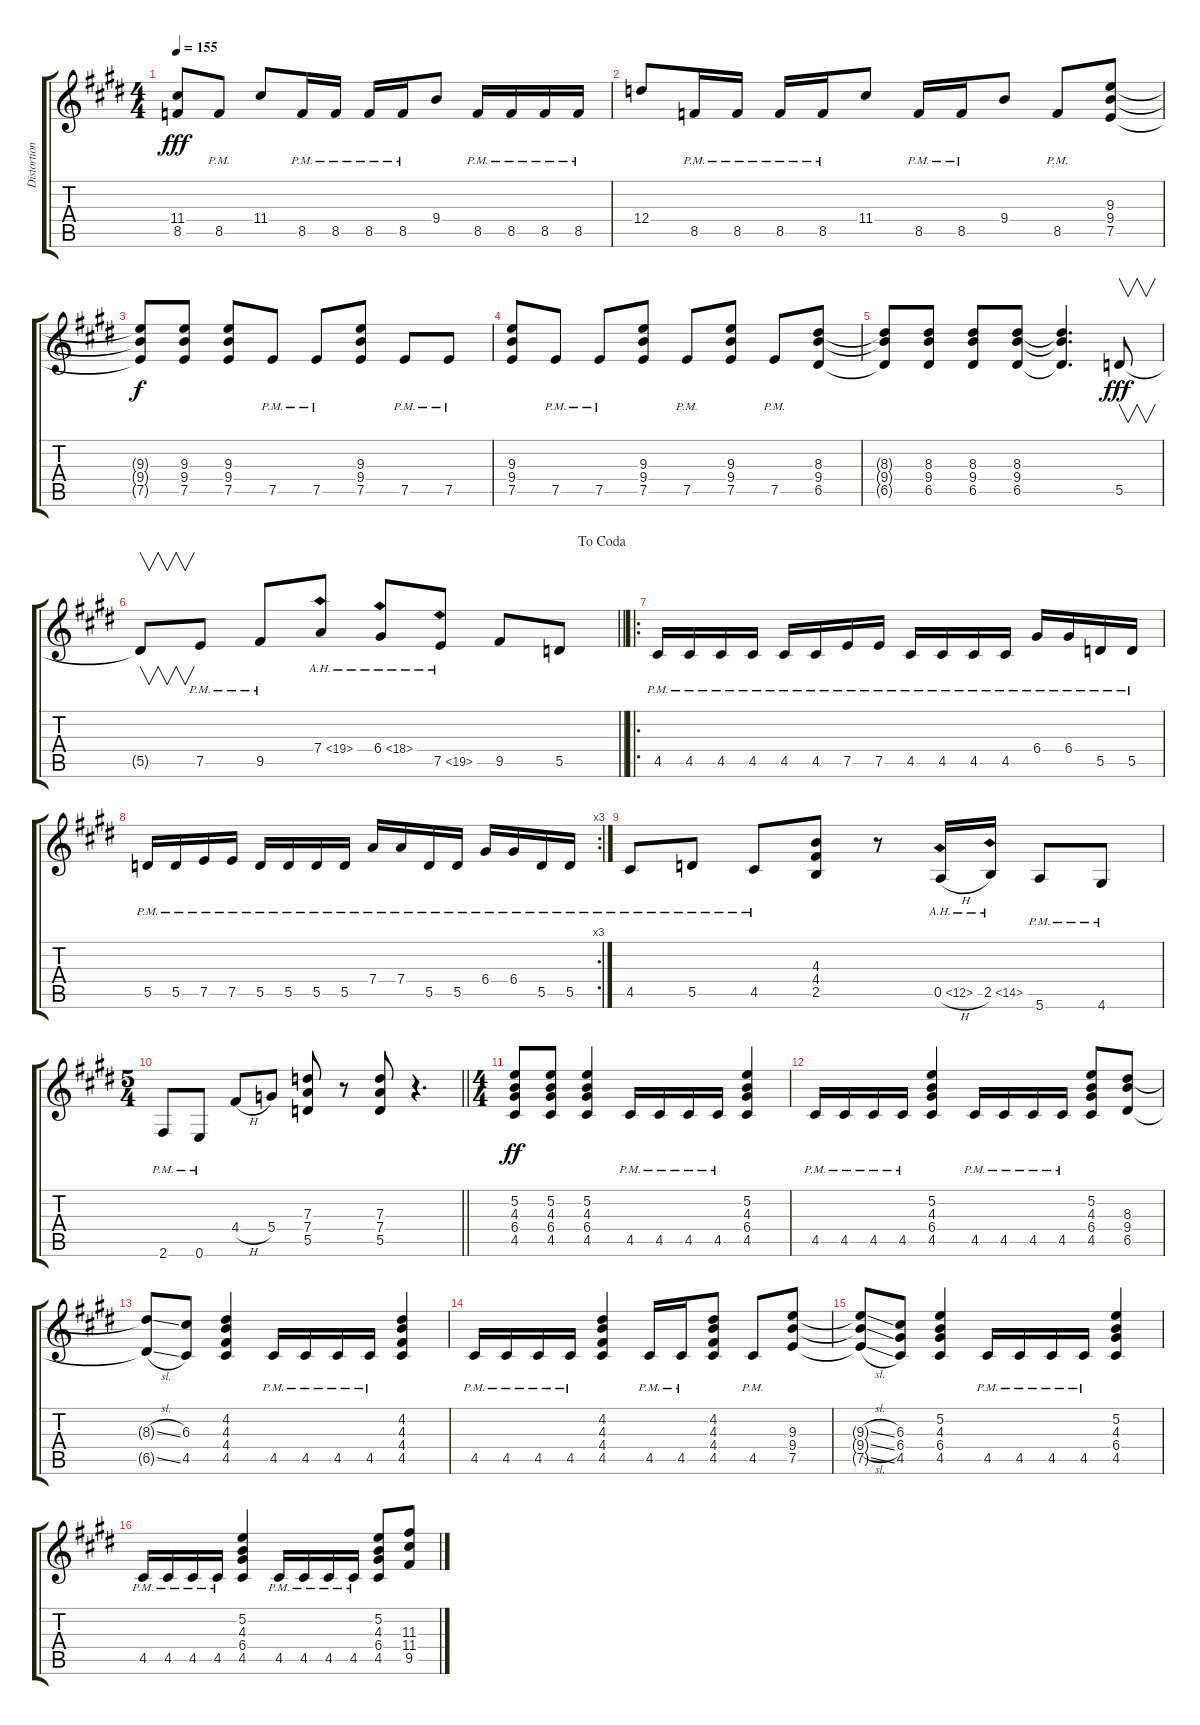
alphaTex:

\track ("Distortion 1" "Distortion") {instrument distortionguitar}
\staff {score tabs}
\tuning (E4 B3 G3 D3 A2 E2) {hide}
\ts (4 4)
\tempo 155
\clef g2
\ks e
(11.4{t} 8.5{t}).8{dy fff} 8.5{pm}.8 11.4.8 8.5{pm}.16 8.5{pm}.16 8.5{pm}.16 8.5{pm}.16 9.4.8 8.5{pm}.16 8.5{pm}.16 8.5{pm}.16 8.5{pm}.16 |
12.4.8 8.5{pm}.16 8.5{pm}.16 8.5{pm}.16 8.5{pm}.16 11.4.8 8.5{pm}.16 8.5{pm}.16 9.4.8 8.5{pm}.8 (9.3 9.4 7.5).8 |
(9.3{t} 9.4{t} 7.5{t}).8{dy f} (9.3 9.4 7.5).8 (9.3 9.4 7.5).8 7.5{pm}.8 7.5{pm}.8 (9.3 9.4 7.5).8 7.5{pm}.8 7.5{pm}.8 |
(9.3 9.4 7.5).8 7.5{pm}.8 7.5{pm}.8 (9.3 9.4 7.5).8 7.5{pm}.8 (9.3 9.4 7.5).8 7.5{pm}.8 (8.3 9.4 6.5).8 |
(8.3{t} 9.4{t} 6.5{t}).8 (8.3 9.4 6.5).8 (8.3 9.4 6.5).8 (8.3 9.4 6.5).8 (8.3{t} 9.4{t} 6.5{t}).4{d} 5.5.8{v dy fff} |
\jump dacoda
\barLineRight lightlight
5.5{t}.8{v} 7.5{pm}.8 9.5{pm}.8 7.4{ah 12}.8 6.4{ah 12}.8 7.5{ah 12}.8 9.5.8 5.5.8 |
\ro
4.5{pm}.16 4.5{pm}.16 4.5{pm}.16 4.5{pm}.16 4.5{pm}.16 4.5{pm}.16 7.5{pm}.16 7.5{pm}.16 4.5{pm}.16 4.5{pm}.16 4.5{pm}.16 4.5{pm}.16 6.4{pm}.16 6.4{pm}.16 5.5{pm}.16 5.5{pm}.16 |
\rc 3
5.5{pm}.16 5.5{pm}.16 7.5{pm}.16 7.5{pm}.16 5.5{pm}.16 5.5{pm}.16 5.5{pm}.16 5.5{pm}.16 7.4{pm}.16 7.4{pm}.16 5.5{pm}.16 5.5{pm}.16 6.4{pm}.16 6.4{pm}.16 5.5{pm}.16 5.5{pm}.16 |
4.5{pm}.8 5.5{pm}.8 4.5{pm}.8 (4.3 4.4 2.5).8 r.8 0.5{ah 12 h}.16 2.5{ah 12}.16 5.6{pm}.8 4.6{pm}.8 |
\ts (5 4)
\barLineRight lightlight
2.6{pm}.8 0.6{pm}.8 4.4{h}.8 5.4.8 (7.3 7.4 5.5).8 r.8 (7.3 7.4 5.5).8 r.4{d} |
\ts (4 4)
(5.2 4.3 6.4 4.5).8{dy ff} (5.2 4.3 6.4 4.5).8 (5.2 4.3 6.4 4.5).4 4.5{pm}.16 4.5{pm}.16 4.5{pm}.16 4.5{pm}.16 (5.2 4.3 6.4 4.5).4 |
4.5{pm}.16 4.5{pm}.16 4.5{pm}.16 4.5{pm}.16 (5.2 4.3 6.4 4.5).4 4.5{pm}.16 4.5{pm}.16 4.5{pm}.16 4.5{pm}.16 (5.2 4.3 6.4 4.5).8 (8.3 9.4 6.5).8 |
(8.3{sl t} 6.5{sl t}).8 (6.3 4.5).8 (4.2 4.3 4.4 4.5).4 4.5{pm}.16 4.5{pm}.16 4.5{pm}.16 4.5{pm}.16 (4.2 4.3 4.4 4.5).4 |
4.5{pm}.16 4.5{pm}.16 4.5{pm}.16 4.5{pm}.16 (4.2 4.3 4.4 4.5).4 4.5{pm}.16 4.5{pm}.16 (4.2 4.3 4.4 4.5).8 4.5{pm}.8 (9.3 9.4 7.5).8 |
(9.3{sl t} 9.4{sl t} 7.5{sl t}).8 (6.3 6.4 4.5).8 (5.2 4.3 6.4 4.5).4 4.5{pm}.16 4.5{pm}.16 4.5{pm}.16 4.5{pm}.16 (5.2 4.3 6.4 4.5).4 |
4.5{pm}.16 4.5{pm}.16 4.5{pm}.16 4.5{pm}.16 (5.2 4.3 6.4 4.5).4 4.5{pm}.16 4.5{pm}.16 4.5{pm}.16 4.5{pm}.16 (5.2 4.3 6.4 4.5).8 (11.3 11.4 9.5).8
